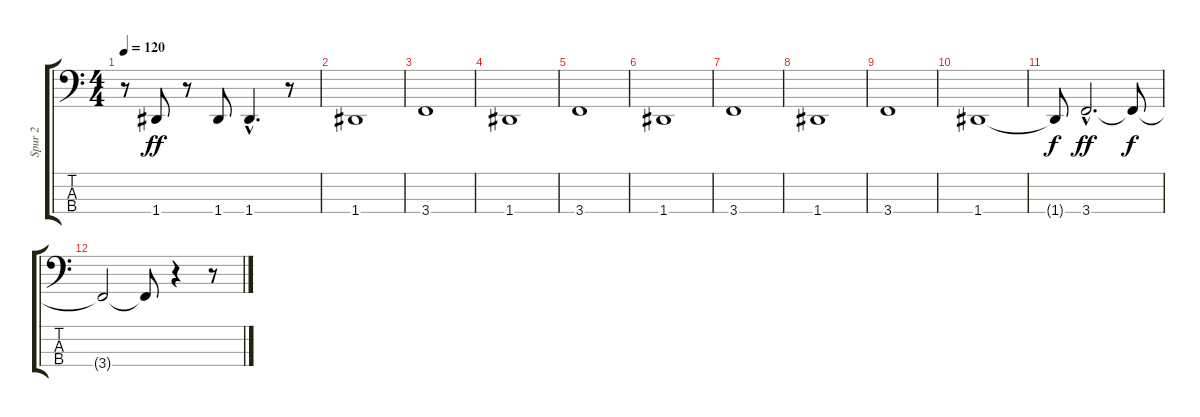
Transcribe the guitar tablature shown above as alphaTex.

\track ("Spur 2" "Spur 2") {instrument electricbassfinger}
\staff {score tabs}
\tuning (G2 D2 A1 D1) {hide}
\ts (4 4)
\tempo 120
\clef f4
\ks c
r.8{dy ff} 1.4.8 r.8 1.4.8 1.4{hac}.4{d} r.8 |
1.4.1 |
3.4.1 |
1.4.1 |
3.4.1 |
1.4.1 |
3.4.1 |
1.4.1 |
3.4.1 |
1.4.1 |
1.4{t}.8{dy f} 3.4{hac}.2{d dy ff} 3.4{t}.8{dy f} |
3.4{t}.2 3.4{t}.8 r.4 r.8
